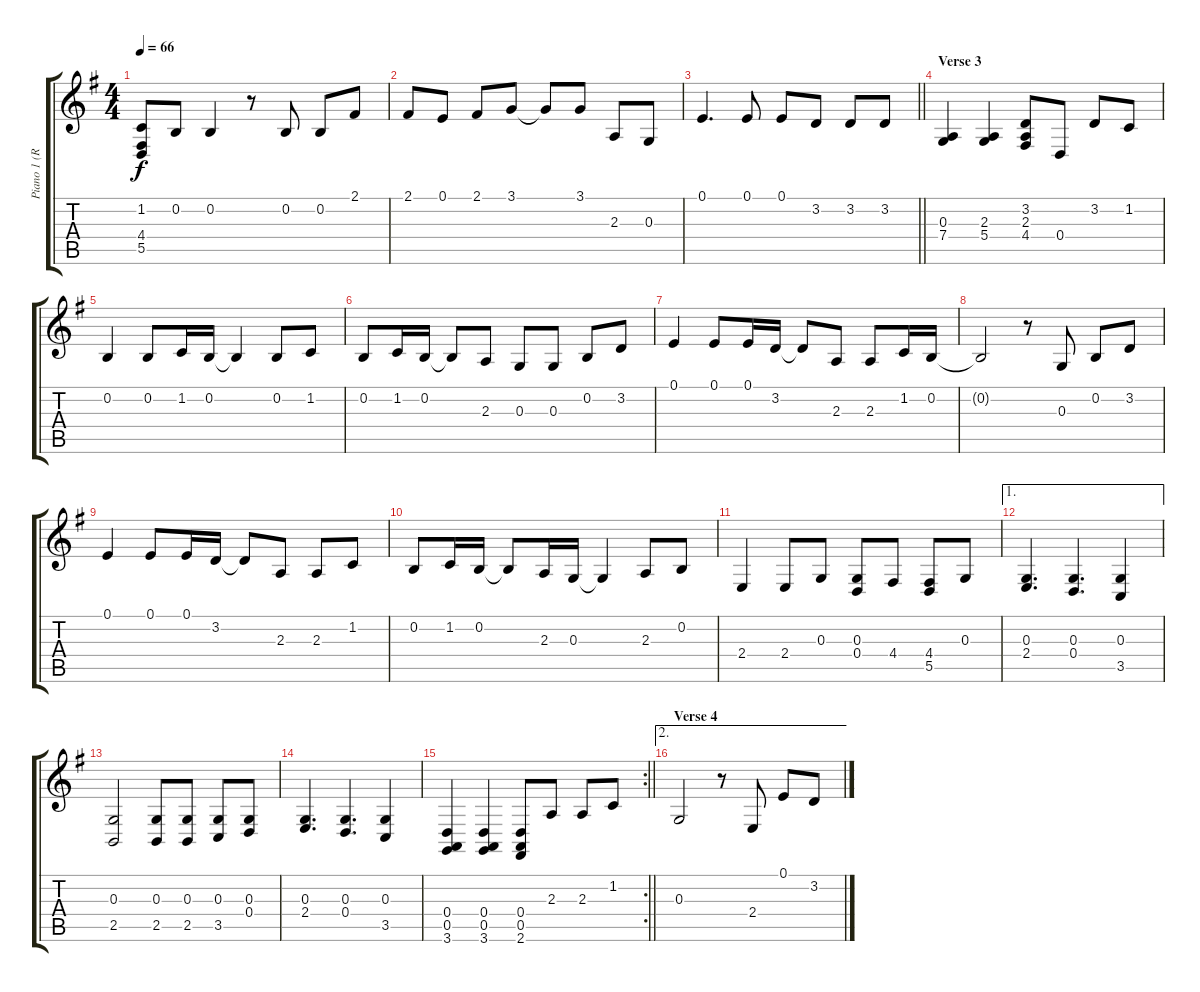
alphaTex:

\track ("Piano 1 (Right hand)" "Piano 1 (R") {instrument acousticgrandpiano}
\staff {score tabs}
\tuning (E4 B3 G3 D3 A2 E2) {hide}
\ts (4 4)
\tempo 66
\clef g2
\ks g
(1.2 4.4 5.5).8{dy f} 0.2.8 0.2.4 r.8 0.2.8 0.2.8 2.1.8 |
2.1.8 0.1.8 2.1.8 3.1.8 3.1{t}.8 3.1.8 2.3.8 0.3.8 |
\barLineRight lightlight
0.1.4{d} 0.1.8 0.1.8 3.2.8 3.2.8 3.2.8 |
\section ("" "Verse 3")
(0.3 7.4).4 (2.3 5.4).4 (3.2 2.3 4.4).8 0.4.8 3.2.8 1.2.8 |
0.2.4 0.2.8 1.2.16 0.2.16 0.2{t}.4 0.2.8 1.2.8 |
0.2.8 1.2.16 0.2.16 0.2{t}.8 2.3.8 0.3.8 0.3.8 0.2.8 3.2.8 |
0.1.4 0.1.8 0.1.16 3.2.16 3.2{t}.8 2.3.8 2.3.8 1.2.16 0.2.16 |
0.2{t}.2 r.8 0.3.8 0.2.8 3.2.8 |
0.1.4 0.1.8 0.1.16 3.2.16 3.2{t}.8 2.3.8 2.3.8 1.2.8 |
0.2.8 1.2.16 0.2.16 0.2{t}.8 2.3.16 0.3.16 0.3{t}.4 2.3.8 0.2.8 |
2.4.4 2.4.8 0.3.8 (0.3 0.4).8 4.4.8 (4.4 5.5).8 0.3.8 |
\ae 1
(0.3 2.4).4{d} (0.3 0.4).4{d} (0.3 3.5).4 |
(0.3 2.5).2 (0.3 2.5).8 (0.3 2.5).8 (0.3 3.5).8 (0.3 0.4).8 |
(0.3 2.4).4{d} (0.3 0.4).4{d} (0.3 3.5).4 |
\rc 2
\barLineRight lightlight
(0.4 0.5 3.6).4 (0.4 0.5 3.6).4 (0.4 0.5 2.6).8 2.3.8 2.3.8 1.2.8 |
\ae 2
\section ("" "Verse 4")
0.3.2 r.8 2.4.8 0.1.8 3.2.8
